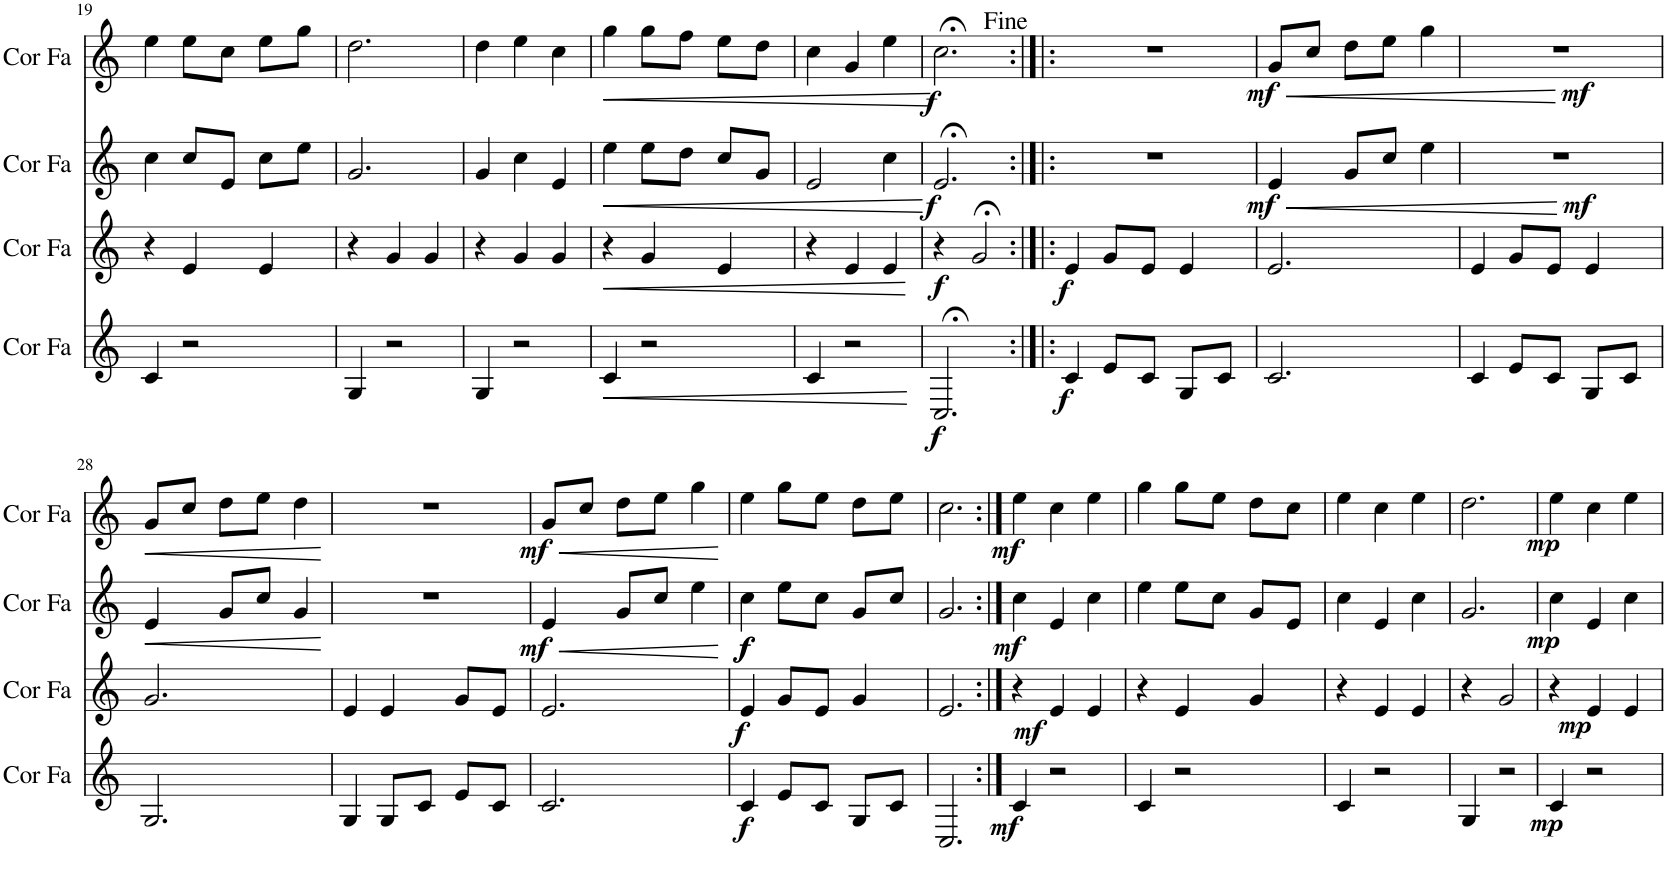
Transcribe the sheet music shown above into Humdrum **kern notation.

**kern	**dynam	**kern	**dynam	**kern	**dynam	**kern	**dynam
*part4	*part4	*part3	*part3	*part2	*part2	*part1	*part1
*staff4	*staff4	*staff3	*staff3	*staff2	*staff2	*staff1	*staff1
*I"Cor en Fa	*	*I"Cor en Fa	*	*I"Cor en Fa	*	*I"Cor en Fa	*
*I'Cor Fa	*	*I'Cor Fa	*	*I'Cor Fa	*	*I'Cor Fa	*
!!LO:PB:g=z
*clefG2	*	*clefG2	*	*clefG2	*	*clefG2	*
*Trd4c7	*	*Trd4c7	*	*Trd4c7	*	*Trd4c7	*
*k[]	*	*k[]	*	*k[]	*	*k[]	*
*M3/4	*	*M3/4	*	*M3/4	*	*M3/4	*
=19	=19	=19	=19	=19	=19	=19	=19
4c/	.	4r	.	4cc\	.	4ee\	.
2r	.	4e/	.	8cc/L	.	8ee\L	.
.	.	.	.	8e/J	.	8cc\J	.
.	.	4e/	.	8cc\L	.	8ee\L	.
.	.	.	.	8ee\J	.	8gg\J	.
=20	=20	=20	=20	=20	=20	=20	=20
4G/	.	4r	.	2.g/	.	2.dd\	.
2r	.	4g/	.	.	.	.	.
.	.	4g/	.	.	.	.	.
=21	=21	=21	=21	=21	=21	=21	=21
4G/	.	4r	.	4g/	.	4dd\	.
2r	.	4g/	.	4cc\	.	4ee\	.
.	.	4g/	.	4e/	.	4cc\	.
=22	=22	=22	=22	=22	=22	=22	=22
!	!LO:HP:b	!	!LO:HP:b	!	!LO:HP:b	!	!LO:HP:b
4c/	<	4r	<	4ee\	<	4gg\	<
2r	.	4g/	.	8ee\L	.	8gg\L	.
.	.	.	.	8dd\J	.	8ff\J	.
.	.	4e/	.	8cc/L	.	8ee\L	.
.	.	.	.	8g/J	.	8dd\J	.
.	[	.	[	.	[	.	[
=23	=23	=23	=23	=23	=23	=23	=23
4c/	.	4r	.	2e/	.	4cc\	.
2r	.	4e/	.	.	.	4g/	.
.	.	4e/	.	4cc\	.	4ee\	.
=24	=24	=24	=24	=24	=24	=24	=24
!	!LO:DY:b	!	!LO:DY:b	!	!LO:DY:b	!	!LO:DY:b
2.C;</	f	4r	f	2.e;</	f	2.cc;<\	f
.	.	2g;</	.	.	.	.	.
=25:|!|:	=25:|!|:	=25:|!|:	=25:|!|:	=25:|!|:	=25:|!|:	=25:|!|:	=25:|!|:
!	!LO:DY:b	!	!LO:DY:b	!	!	!	!
4c/	f	4e/	f	2.r	.	2.r	.
8e/L	.	8g/L	.	.	.	.	.
8c/J	.	8e/J	.	.	.	.	.
8G/L	.	4e/	.	.	.	.	.
8c/J	.	.	.	.	.	.	.
=26	=26	=26	=26	=26	=26	=26	=26
!	!	!	!	!	!LO:HP:b	!	!LO:HP:b
!	!	!	!	!	!LO:DY:n=1:b	!	!LO:DY:n=1:b
2.c/	.	2.e/	.	4e/	< mf	8g/L	< mf
.	.	.	.	.	.	8cc/J	.
.	.	.	.	8g/L	.	8dd\L	.
.	.	.	.	8cc/J	.	8ee\J	.
.	.	.	.	4ee\	.	4gg\	.
.	.	.	.	.	[	.	[
=27	=27	=27	=27	=27	=27	=27	=27
!	!	!	!	!	!LO:DY:b	!	!LO:DY:b
4c/	.	4e/	.	2.r	mf	2.r	mf
8e/L	.	8g/L	.	.	.	.	.
8c/J	.	8e/J	.	.	.	.	.
8G/L	.	4e/	.	.	.	.	.
8c/J	.	.	.	.	.	.	.
!!LO:LB:g=z
=28	=28	=28	=28	=28	=28	=28	=28
!	!	!	!	!	!LO:HP:b	!	!LO:HP:b
2.G/	.	2.g/	.	4e/	<	8g/L	<
.	.	.	.	.	.	8cc/J	.
.	.	.	.	8g/L	.	8dd\L	.
.	.	.	.	8cc/J	.	8ee\J	.
.	.	.	.	4g/	.	4dd\	.
.	.	.	.	.	[	.	[
=29	=29	=29	=29	=29	=29	=29	=29
4G/	.	4e/	.	2.r	.	2.r	.
8G/L	.	4e/	.	.	.	.	.
8c/J	.	.	.	.	.	.	.
8e/L	.	8g/L	.	.	.	.	.
8c/J	.	8e/J	.	.	.	.	.
=30	=30	=30	=30	=30	=30	=30	=30
!	!	!	!	!	!LO:HP:b	!	!LO:HP:b
!	!	!	!	!	!LO:DY:n=1:b	!	!LO:DY:n=1:b
2.c/	.	2.e/	.	4e/	< mf	8g/L	< mf
.	.	.	.	.	.	8cc/J	.
.	.	.	.	8g/L	.	8dd\L	.
.	.	.	.	8cc/J	.	8ee\J	.
.	.	.	.	4ee\	.	4gg\	.
.	.	.	.	.	[	.	[
=31	=31	=31	=31	=31	=31	=31	=31
!	!LO:DY:b	!	!LO:DY:b	!	!LO:DY:b	!	!
!	!	!	!	!	!LO:DY:n=1:b	!	!
4c/	f	4e/	f	4cc\	f f	4ee\	.
8e/L	.	8g/L	.	8ee\L	.	8gg\L	.
8c/J	.	8e/J	.	8cc\J	.	8ee\J	.
8G/L	.	4g/	.	8g/L	.	8dd\L	.
8c/J	.	.	.	8cc/J	.	8ee\J	.
=32	=32	=32	=32	=32	=32	=32	=32
2.C/	.	2.e/	.	2.g/	.	2.cc\	.
=33:|!	=33:|!	=33:|!	=33:|!	=33:|!	=33:|!	=33:|!	=33:|!
!	!LO:DY:b	!	!	!	!LO:DY:b	!	!LO:DY:b
4c/	mf	4r	.	4cc\	mf	4ee\	mf
!	!	!	!LO:DY:b	!	!	!	!
2r	.	4e/	mf	4e/	.	4cc\	.
.	.	4e/	.	4cc\	.	4ee\	.
=34	=34	=34	=34	=34	=34	=34	=34
4c/	.	4r	.	4ee\	.	4gg\	.
2r	.	4e/	.	8ee\L	.	8gg\L	.
.	.	.	.	8cc\J	.	8ee\J	.
.	.	4g/	.	8g/L	.	8dd\L	.
.	.	.	.	8e/J	.	8cc\J	.
=35	=35	=35	=35	=35	=35	=35	=35
4c/	.	4r	.	4cc\	.	4ee\	.
2r	.	4e/	.	4e/	.	4cc\	.
.	.	4e/	.	4cc\	.	4ee\	.
=36	=36	=36	=36	=36	=36	=36	=36
4G/	.	4r	.	2.g/	.	2.dd\	.
2r	.	2g/	.	.	.	.	.
=37	=37	=37	=37	=37	=37	=37	=37
!	!LO:DY:b	!	!	!	!LO:DY:b	!	!LO:DY:b
4c/	mp	4r	.	4cc\	mp	4ee\	mp
!	!	!	!LO:DY:b	!	!	!	!
2r	.	4e/	mp	4e/	.	4cc\	.
.	.	4e/	.	4cc\	.	4ee\	.
=	=	=	=	=	=	=	=
*-	*-	*-	*-	*-	*-	*-	*-
